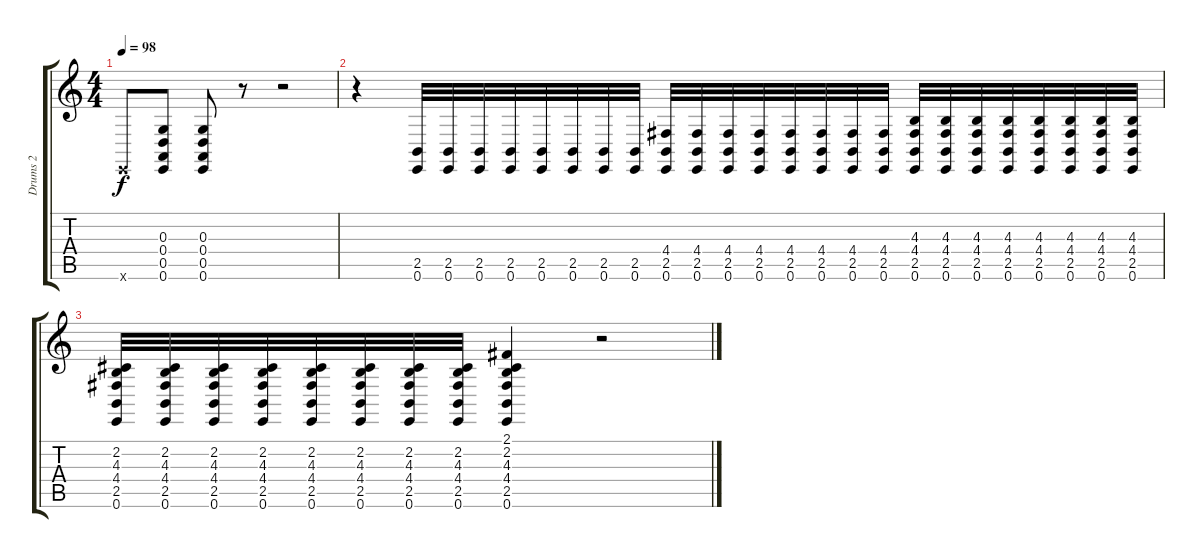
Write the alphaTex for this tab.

\track ("Drums 2" "Drums 2") {instrument melodictom}
\staff {score tabs}
\tuning (E4 B3 G3 D3 A2 E2) {hide}
\ts (4 4)
\tempo 98
\clef g2
\ks c
0.6{x}.8{dy f} (0.3 0.4 0.5 0.6).8 (0.3 0.4 0.5 0.6).8 r.8 r.2 |
r.4{instrument timpani} (2.5 0.6).32 (2.5 0.6).32 (2.5 0.6).32 (2.5 0.6).32 (2.5 0.6).32 (2.5 0.6).32 (2.5 0.6).32 (2.5 0.6).32 (4.4 2.5 0.6).32 (4.4 2.5 0.6).32 (4.4 2.5 0.6).32 (4.4 2.5 0.6).32 (4.4 2.5 0.6).32 (4.4 2.5 0.6).32 (4.4 2.5 0.6).32 (4.4 2.5 0.6).32 (4.3 4.4 2.5 0.6).32 (4.3 4.4 2.5 0.6).32 (4.3 4.4 2.5 0.6).32 (4.3 4.4 2.5 0.6).32 (4.3 4.4 2.5 0.6).32 (4.3 4.4 2.5 0.6).32 (4.3 4.4 2.5 0.6).32 (4.3 4.4 2.5 0.6).32 |
(2.2 4.3 4.4 2.5 0.6).32 (2.2 4.3 4.4 2.5 0.6).32 (2.2 4.3 4.4 2.5 0.6).32 (2.2 4.3 4.4 2.5 0.6).32 (2.2 4.3 4.4 2.5 0.6).32 (2.2 4.3 4.4 2.5 0.6).32 (2.2 4.3 4.4 2.5 0.6).32 (2.2 4.3 4.4 2.5 0.6).32 (2.1 2.2 4.3 4.4 2.5 0.6).4 r.2
